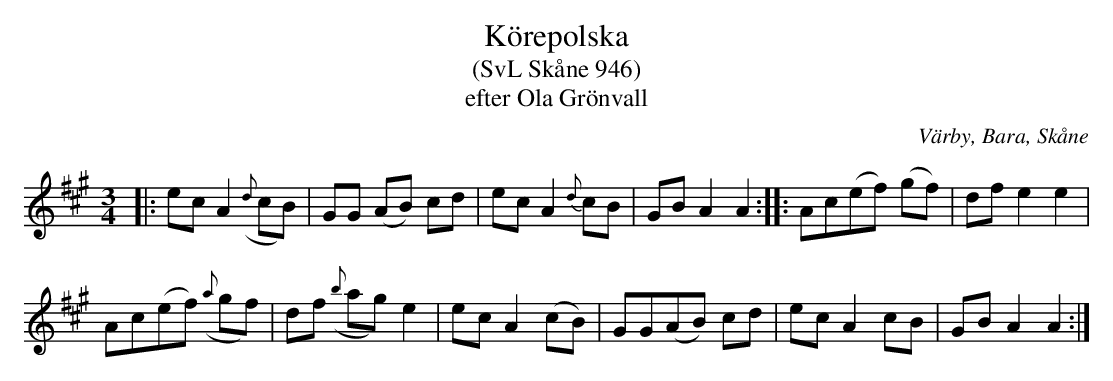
X:1
T:Körepolska
T:(SvL Skåne 946)
T:efter Ola Grönvall
O:Värby, Bara, Skåne
M:3/4
L:1/8
K:A
|: ec A2 ({d}cB) | GG (AB) cd | ec A2 {d}cB | GB A2 A2 :: Ac(ef) (gf) | df e2 e2 |
Ac(ef) ({a}gf) | df ({b}ag) e2 | ec A2 (cB) | GG(AB) cd | ec A2 cB | GB A2 A2 :|
